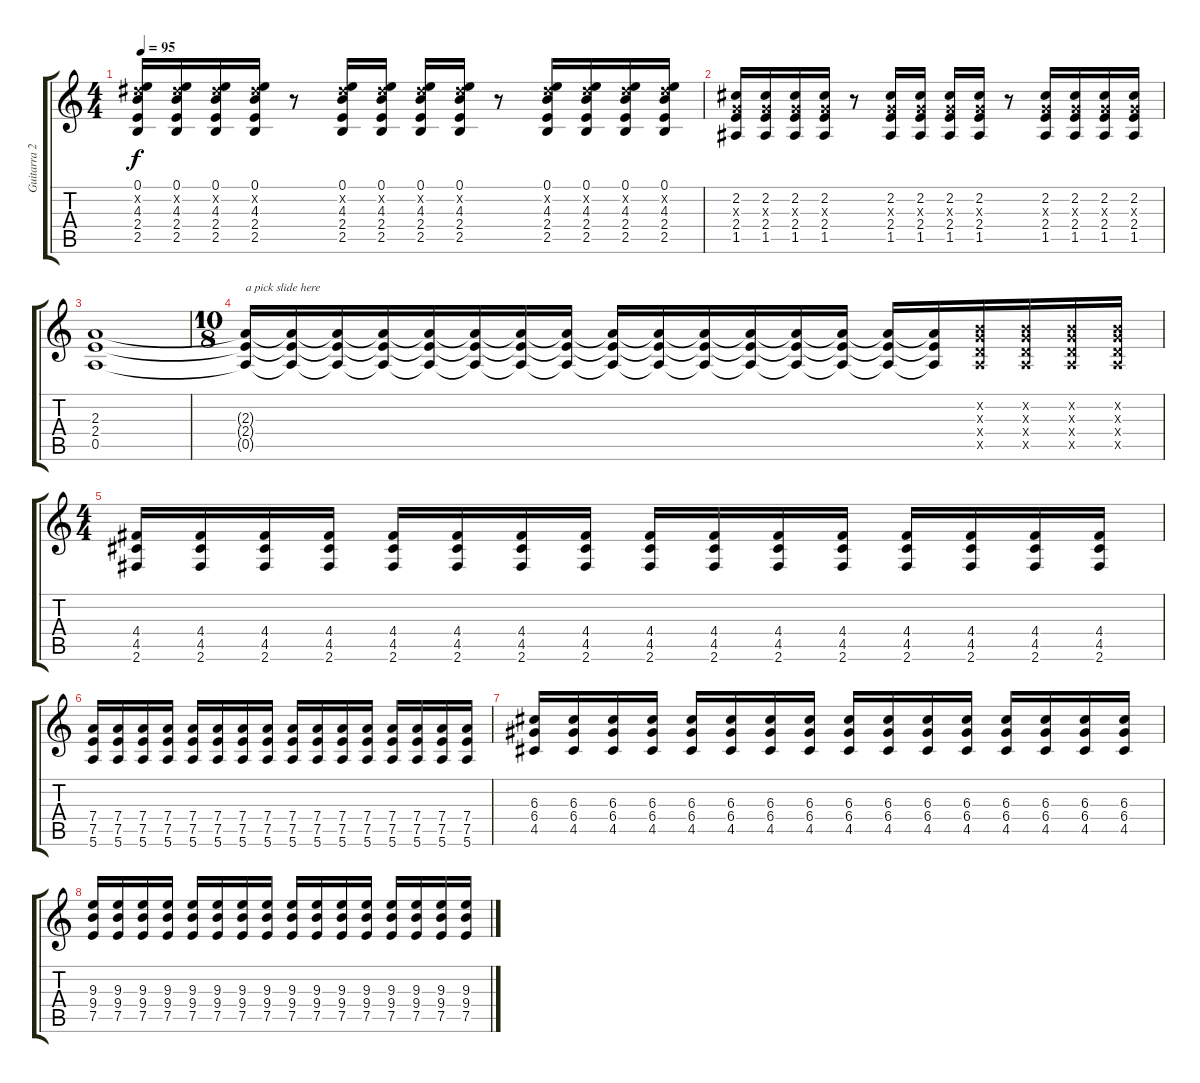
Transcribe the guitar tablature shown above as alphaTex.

\track ("Guitarra 2" "Guitarra 2") {instrument distortionguitar}
\staff {score tabs}
\tuning (E4 B3 G3 D3 A2 E2) {hide}
\ts (4 4)
\tempo 95
\clef g2
\ks c
(0.1 4.2{x} 4.3 2.4 2.5).16{dy f} (0.1 4.2{x} 4.3 2.4 2.5).16 (0.1 4.2{x} 4.3 2.4 2.5).16 (0.1 4.2{x} 4.3 2.4 2.5).16 r.8 (0.1 4.2{x} 4.3 2.4 2.5).16 (0.1 4.2{x} 4.3 2.4 2.5).16 (0.1 4.2{x} 4.3 2.4 2.5).16 (0.1 4.2{x} 4.3 2.4 2.5).16 r.8 (0.1 4.2{x} 4.3 2.4 2.5).16 (0.1 4.2{x} 4.3 2.4 2.5).16 (0.1 4.2{x} 4.3 2.4 2.5).16 (0.1 4.2{x} 4.3 2.4 2.5).16 |
(2.2 0.3{x} 2.4 1.5).16 (2.2 0.3{x} 2.4 1.5).16 (2.2 0.3{x} 2.4 1.5).16 (2.2 0.3{x} 2.4 1.5).16 r.8 (2.2 0.3{x} 2.4 1.5).16 (2.2 0.3{x} 2.4 1.5).16 (2.2 0.3{x} 2.4 1.5).16 (2.2 0.3{x} 2.4 1.5).16 r.8 (2.2 0.3{x} 2.4 1.5).16 (2.2 0.3{x} 2.4 1.5).16 (2.2 0.3{x} 2.4 1.5).16 (2.2 0.3{x} 2.4 1.5).16 |
(2.3 2.4 0.5).1 |
\ts (10 8)
(2.3{t} 2.4{t} 0.5{t}).16{txt "a pick slide here"} (2.3{t} 2.4{t} 0.5{t}).16 (2.3{t} 2.4{t} 0.5{t}).16 (2.3{t} 2.4{t} 0.5{t}).16 (2.3{t} 2.4{t} 0.5{t}).16 (2.3{t} 2.4{t} 0.5{t}).16 (2.3{t} 2.4{t} 0.5{t}).16 (2.3{t} 2.4{t} 0.5{t}).16 (2.3{t} 2.4{t} 0.5{t}).16 (2.3{t} 2.4{t} 0.5{t}).16 (2.3{t} 2.4{t} 0.5{t}).16 (2.3{t} 2.4{t} 0.5{t}).16 (2.3{t} 2.4{t} 0.5{t}).16 (2.3{t} 2.4{t} 0.5{t}).16 (2.3{t} 2.4{t} 0.5{t}).16 (2.3{t} 2.4{t} 0.5{t}).16 (0.2{x} 0.3{x} 0.4{x} 0.5{x}).16 (0.2{x} 0.3{x} 0.4{x} 0.5{x}).16 (0.2{x} 0.3{x} 0.4{x} 0.5{x}).16 (0.2{x} 0.3{x} 0.4{x} 0.5{x}).16 |
\ts (4 4)
(4.4 4.5 2.6).16 (4.4 4.5 2.6).16 (4.4 4.5 2.6).16 (4.4 4.5 2.6).16 (4.4 4.5 2.6).16 (4.4 4.5 2.6).16 (4.4 4.5 2.6).16 (4.4 4.5 2.6).16 (4.4 4.5 2.6).16 (4.4 4.5 2.6).16 (4.4 4.5 2.6).16 (4.4 4.5 2.6).16 (4.4 4.5 2.6).16 (4.4 4.5 2.6).16 (4.4 4.5 2.6).16 (4.4 4.5 2.6).16 |
(7.4 7.5 5.6).16 (7.4 7.5 5.6).16 (7.4 7.5 5.6).16 (7.4 7.5 5.6).16 (7.4 7.5 5.6).16 (7.4 7.5 5.6).16 (7.4 7.5 5.6).16 (7.4 7.5 5.6).16 (7.4 7.5 5.6).16 (7.4 7.5 5.6).16 (7.4 7.5 5.6).16 (7.4 7.5 5.6).16 (7.4 7.5 5.6).16 (7.4 7.5 5.6).16 (7.4 7.5 5.6).16 (7.4 7.5 5.6).16 |
(6.3 6.4 4.5).16 (6.3 6.4 4.5).16 (6.3 6.4 4.5).16 (6.3 6.4 4.5).16 (6.3 6.4 4.5).16 (6.3 6.4 4.5).16 (6.3 6.4 4.5).16 (6.3 6.4 4.5).16 (6.3 6.4 4.5).16 (6.3 6.4 4.5).16 (6.3 6.4 4.5).16 (6.3 6.4 4.5).16 (6.3 6.4 4.5).16 (6.3 6.4 4.5).16 (6.3 6.4 4.5).16 (6.3 6.4 4.5).16 |
(9.3 9.4 7.5).16 (9.3 9.4 7.5).16 (9.3 9.4 7.5).16 (9.3 9.4 7.5).16 (9.3 9.4 7.5).16 (9.3 9.4 7.5).16 (9.3 9.4 7.5).16 (9.3 9.4 7.5).16 (9.3 9.4 7.5).16 (9.3 9.4 7.5).16 (9.3 9.4 7.5).16 (9.3 9.4 7.5).16 (9.3 9.4 7.5).16 (9.3 9.4 7.5).16 (9.3 9.4 7.5).16 (9.3 9.4 7.5).16
